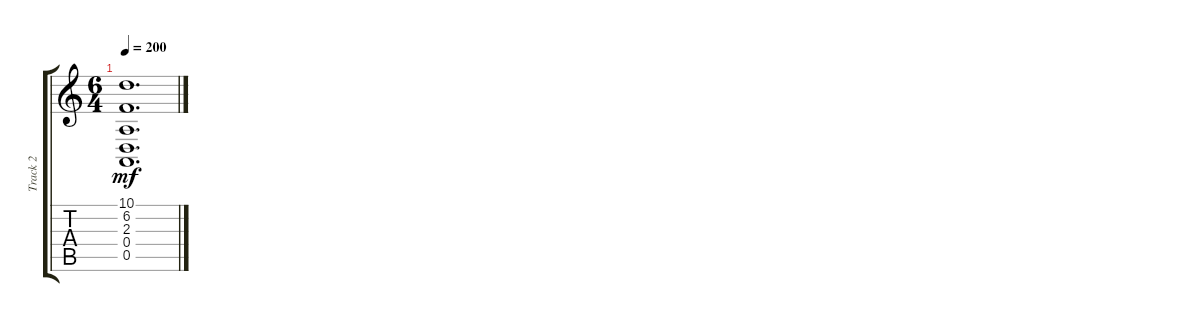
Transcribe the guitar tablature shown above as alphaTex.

\track ("Track 2" "Track 2") {instrument lead1square}
\staff {score tabs}
\tuning (E4 B3 G3 D3 A2 D2) {hide}
\ts (6 4)
\tempo 200
\clef g2
\ks c
(10.1{t} 6.2{t} 2.3{t} 0.4{t} 0.5{t}).1{d dy mf}
